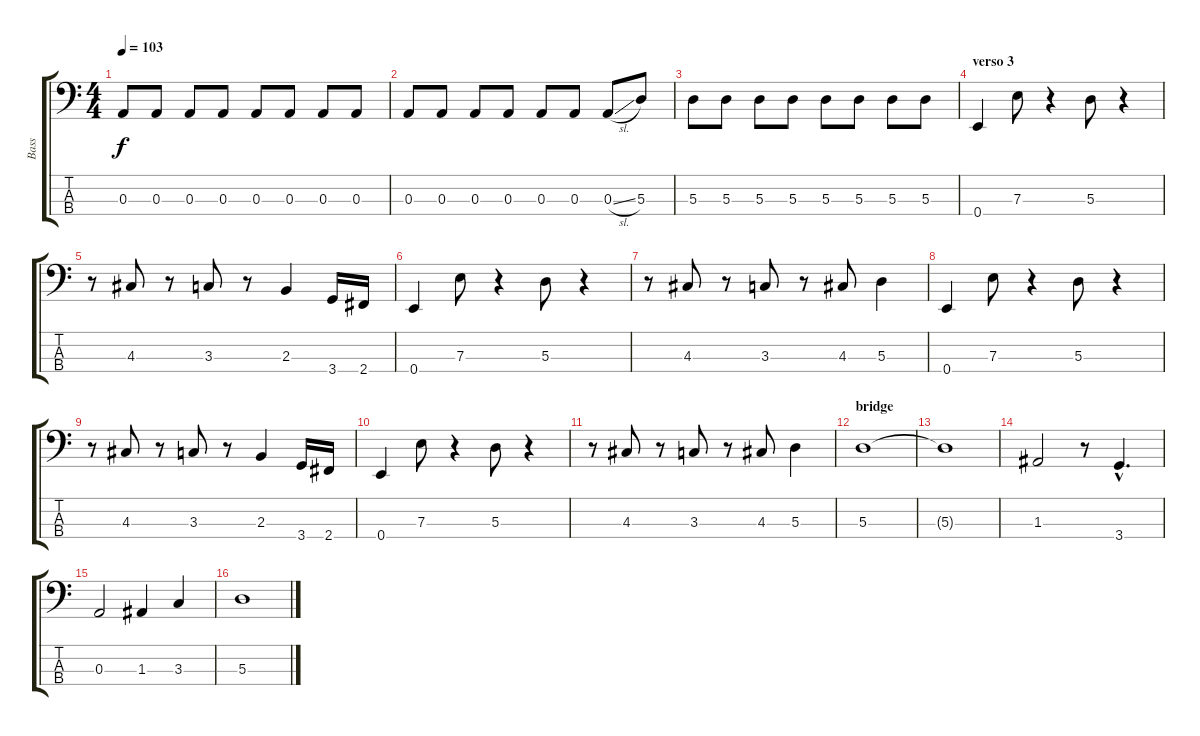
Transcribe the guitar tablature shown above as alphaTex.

\track ("Bass" "Bass") {instrument electricbassfinger}
\staff {score tabs}
\tuning (G2 D2 A1 E1) {hide}
\ts (4 4)
\tempo 103
\clef f4
\ks c
0.3.8{dy f} 0.3.8 0.3.8 0.3.8 0.3.8 0.3.8 0.3.8 0.3.8 |
0.3.8 0.3.8 0.3.8 0.3.8 0.3.8 0.3.8 0.3{sl}.8 5.3.8 |
5.3.8 5.3.8 5.3.8 5.3.8 5.3.8 5.3.8 5.3.8 5.3.8 |
\section ("" "verso 3")
0.4.4 7.3.8 r.4 5.3.8 r.4 |
r.8 4.3.8 r.8 3.3.8 r.8 2.3.4 3.4.16 2.4.16 |
0.4.4 7.3.8 r.4 5.3.8 r.4 |
r.8 4.3.8 r.8 3.3.8 r.8 4.3.8 5.3.4 |
0.4.4 7.3.8 r.4 5.3.8 r.4 |
r.8 4.3.8 r.8 3.3.8 r.8 2.3.4 3.4.16 2.4.16 |
0.4.4 7.3.8 r.4 5.3.8 r.4 |
r.8 4.3.8 r.8 3.3.8 r.8 4.3.8 5.3.4 |
\section ("" "bridge ")
5.3.1 |
5.3{t}.1 |
1.3.2 r.8 3.4{hac}.4{d} |
0.3.2 1.3.4 3.3.4 |
5.3.1
